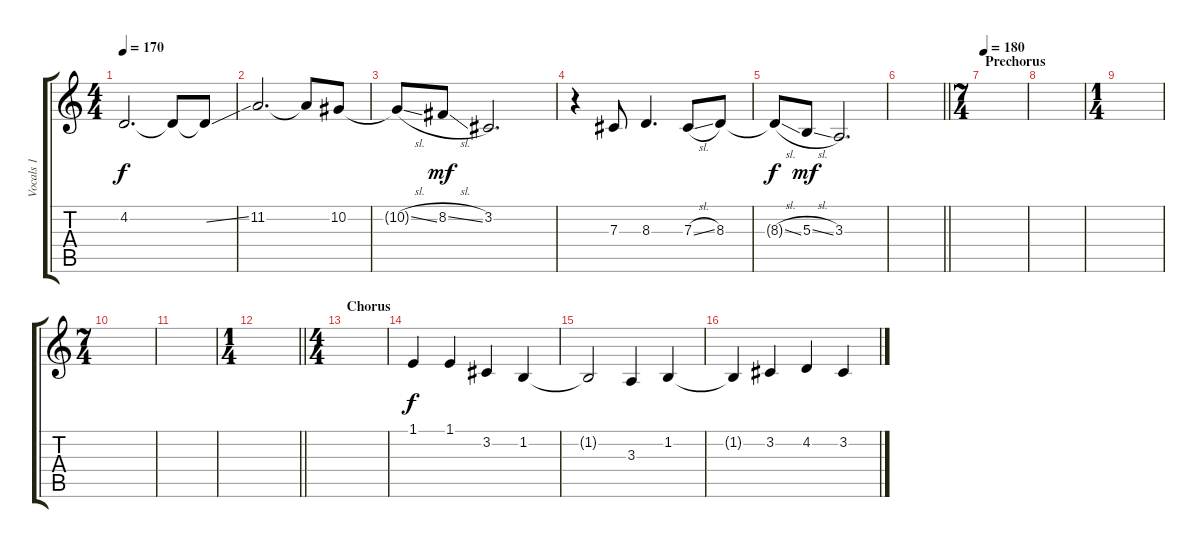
\track ("Vocals 1" "Vocals 1") {instrument clarinet}
\staff {score tabs}
\tuning (Eb4 Bb3 Gb3 Db3 Ab2 Db2) {hide}
\ts (4 4)
\tempo 170
\clef g2
\ks c
4.2.2{d dy f} 4.2{t}.8 4.2{ss t}.8 |
11.2.2{d} 11.2{t}.8 10.2.8 |
10.2{sl t}.8 8.2{sl}.8{dy mf} 3.2.2{d} |
r.4 7.3.8 8.3.4{d} 7.3{sl}.8 8.3.8 |
8.3{sl t}.8{dy f} 5.3{sl}.8{dy mf} 3.3.2{d} |
\barLineRight lightlight
|
\ts (7 4)
\section ("" "Prechorus")
\tempo 180
|
|
\ts (1 4)
|
\ts (7 4)
|
|
\ts (1 4)
\barLineRight lightlight
|
\ts (4 4)
\section ("" "Chorus")
|
1.1.4{dy f} 1.1.4 3.2.4 1.2.4 |
1.2{t}.2 3.3.4 1.2.4 |
1.2{t}.4 3.2.4 4.2.4 3.2.4
